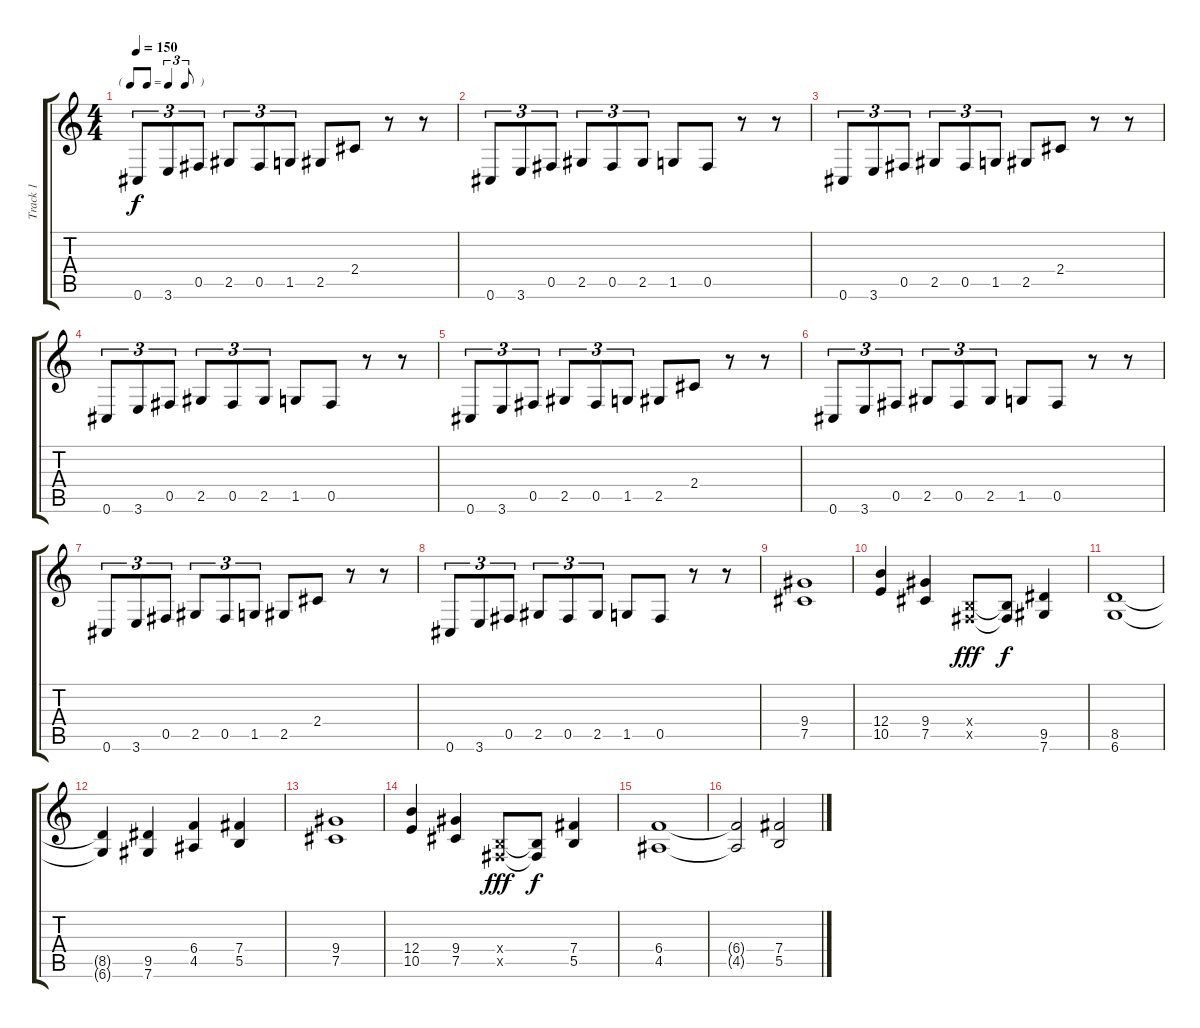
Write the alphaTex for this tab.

\track ("Track 1" "Track 1") {instrument distortionguitar}
\staff {score tabs}
\tuning (Db4 Ab3 E3 B2 Gb2 Db2) {hide}
\ts (4 4)
\tf triplet8th
\tempo 150
\clef g2
\ks c
0.6.8{tu (3 2) dy f} 3.6.8{tu (3 2)} 0.5.8{tu (3 2)} 2.5.8{tu (3 2)} 0.5.8{tu (3 2)} 1.5.8{tu (3 2)} 2.5.8 2.4.8 r.8 r.8 |
0.6.8{tu (3 2)} 3.6.8{tu (3 2)} 0.5.8{tu (3 2)} 2.5.8{tu (3 2)} 0.5.8{tu (3 2)} 2.5.8{tu (3 2)} 1.5.8 0.5.8 r.8 r.8 |
0.6.8{tu (3 2)} 3.6.8{tu (3 2)} 0.5.8{tu (3 2)} 2.5.8{tu (3 2)} 0.5.8{tu (3 2)} 1.5.8{tu (3 2)} 2.5.8 2.4.8 r.8 r.8 |
0.6.8{tu (3 2)} 3.6.8{tu (3 2)} 0.5.8{tu (3 2)} 2.5.8{tu (3 2)} 0.5.8{tu (3 2)} 2.5.8{tu (3 2)} 1.5.8 0.5.8 r.8 r.8 |
0.6.8{tu (3 2)} 3.6.8{tu (3 2)} 0.5.8{tu (3 2)} 2.5.8{tu (3 2)} 0.5.8{tu (3 2)} 1.5.8{tu (3 2)} 2.5.8 2.4.8 r.8 r.8 |
0.6.8{tu (3 2)} 3.6.8{tu (3 2)} 0.5.8{tu (3 2)} 2.5.8{tu (3 2)} 0.5.8{tu (3 2)} 2.5.8{tu (3 2)} 1.5.8 0.5.8 r.8 r.8 |
0.6.8{tu (3 2)} 3.6.8{tu (3 2)} 0.5.8{tu (3 2)} 2.5.8{tu (3 2)} 0.5.8{tu (3 2)} 1.5.8{tu (3 2)} 2.5.8 2.4.8 r.8 r.8 |
0.6.8{tu (3 2)} 3.6.8{tu (3 2)} 0.5.8{tu (3 2)} 2.5.8{tu (3 2)} 0.5.8{tu (3 2)} 2.5.8{tu (3 2)} 1.5.8 0.5.8 r.8 r.8 |
(9.4 7.5).1 |
(12.4 10.5).4 (9.4 7.5).4 (0.4{x} 0.5{x}).8{dy fff} (0.4{t} 0.5{t}).8{dy f} (9.5 7.6).4 |
(8.5 6.6).1 |
(8.5{t} 6.6{t}).4 (9.5 7.6).4 (6.4 4.5).4 (7.4 5.5).4 |
(9.4 7.5).1 |
(12.4 10.5).4 (9.4 7.5).4 (0.4{x} 0.5{x}).8{dy fff} (0.4{t} 0.5{t}).8{dy f} (7.4 5.5).4 |
(6.4 4.5).1 |
(6.4{t} 4.5{t}).2 (7.4 5.5).2
